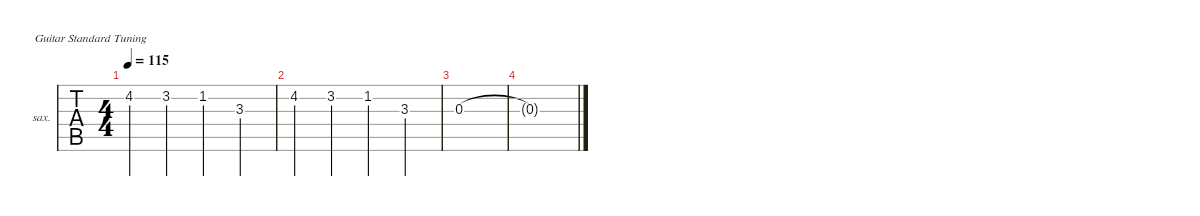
\defaultSystemsLayout 4
\hideDynamics
\bracketExtendMode nobrackets
\firstSystemTrackNameOrientation horizontal
\otherSystemsTrackNameOrientation horizontal
\track ("Saxophone  Alto" "sax.") {instrument altosax}
\staff {tabs}
\tuning (E4 B3 G3 D3 A2 E2)
\displaytranspose 9
\ts (4 4)
\tempo 115
\clef g2
\ks c
4.2.4{dy f beam Down} 3.2.4{beam Down} 1.2.4{beam Up} 3.3.4{beam Up} |
4.2.4{beam Down} 3.2.4{beam Down} 1.2.4{beam Up} 3.3.4{beam Up} |
0.3.1{dy ff beam Up} |
0.3{t}.1{dy p beam Up}
